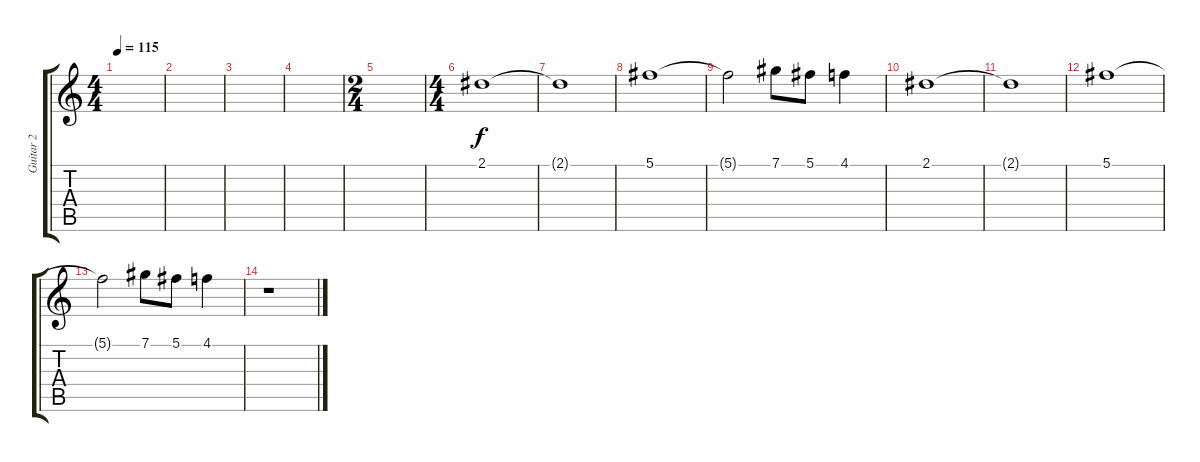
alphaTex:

\track ("Guitar 2" "Guitar 2") {instrument distortionguitar}
\staff {score tabs}
\tuning (Db4 Ab3 E3 B2 Gb2 Db2) {hide}
\ts (4 4)
\tempo 115
\clef g2
\ks c
|
|
|
|
\ts (2 4)
|
\ts (4 4)
2.1.1 |
2.1{t}.1 |
5.1.1 |
5.1{t}.2 7.1.8 5.1.8 4.1.4 |
2.1.1 |
2.1{t}.1 |
5.1.1 |
5.1{t}.2 7.1.8 5.1.8 4.1.4 |
r.1
